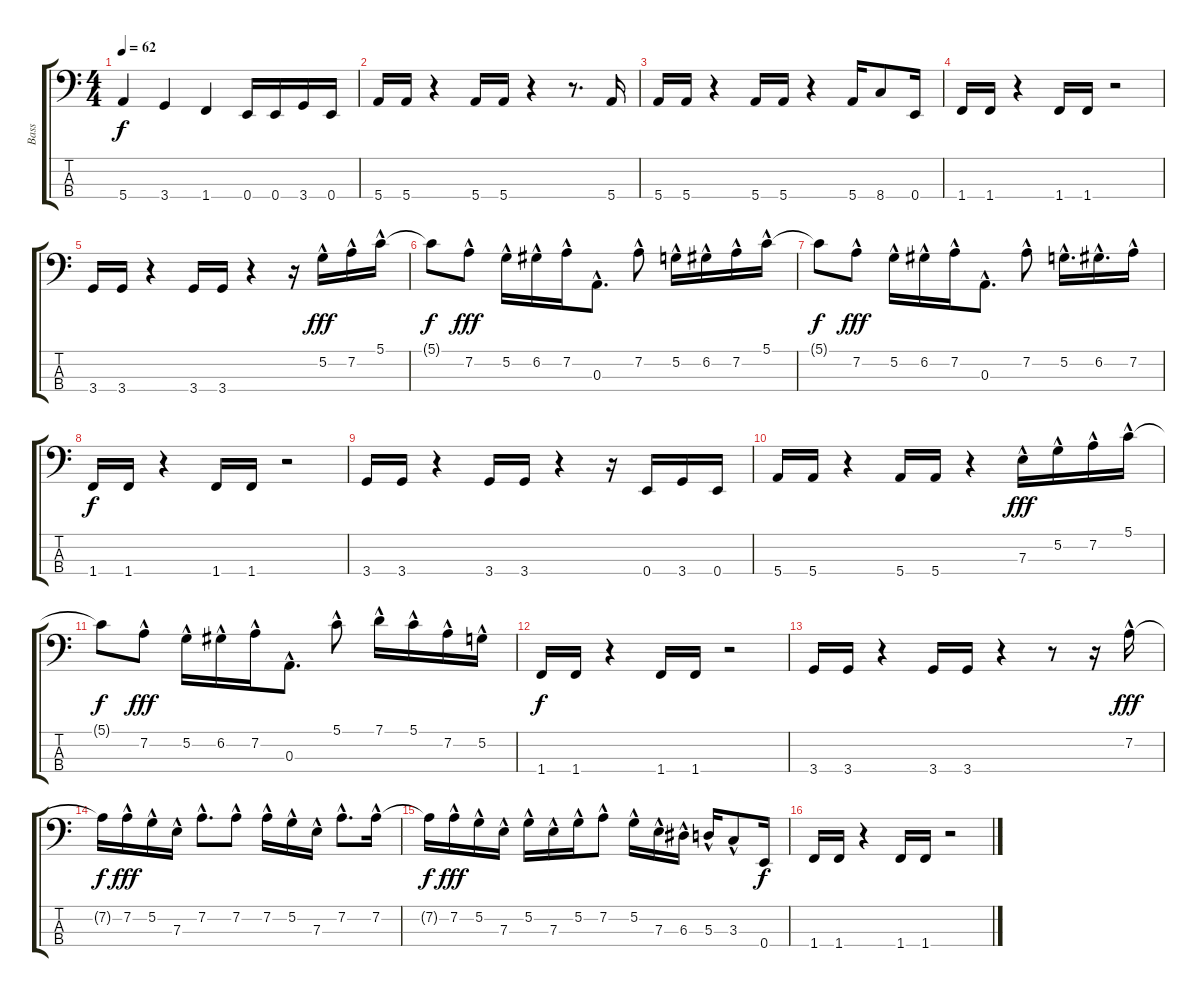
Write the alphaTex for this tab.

\track ("Bass" "Bass") {instrument electricbasspick}
\staff {score tabs}
\tuning (G2 D2 A1 E1) {hide}
\ts (4 4)
\tempo 62
\clef f4
\ks c
5.4.4{dy f} 3.4.4 1.4.4 0.4.16 0.4.16 3.4.16 0.4.16 |
5.4.16 5.4.16 r.4 5.4.16 5.4.16 r.4 r.8{d} 5.4.16 |
5.4.16 5.4.16 r.4 5.4.16 5.4.16 r.4 5.4.16 8.4.8 0.4.16 |
1.4.16 1.4.16 r.4 1.4.16 1.4.16 r.2 |
3.4.16 3.4.16 r.4 3.4.16 3.4.16 r.4 r.16 5.2{hac}.16{dy fff} 7.2{hac}.16 5.1{hac}.16 |
5.1{t}.8{dy f} 7.2{hac}.8{dy fff} 5.2{hac}.16 6.2{hac}.16 7.2{hac}.16 0.3{hac}.8{d} 7.2{hac}.8 5.2{hac}.16 6.2{hac}.16 7.2{hac}.16 5.1{hac}.16 |
5.1{t}.8{dy f} 7.2{hac}.8{dy fff} 5.2{hac}.16 6.2{hac}.16 7.2{hac}.16 0.3{hac}.8{d} 7.2{hac}.8 5.2{hac}.16{d} 6.2{hac}.16{d} 7.2{hac}.16 |
1.4.16{dy f} 1.4.16 r.4 1.4.16 1.4.16 r.2 |
3.4.16 3.4.16 r.4 3.4.16 3.4.16 r.4 r.16 0.4.16 3.4.16 0.4.16 |
5.4.16 5.4.16 r.4 5.4.16 5.4.16 r.4 7.3{hac}.16{dy fff} 5.2{hac}.16 7.2{hac}.16 5.1{hac}.16 |
5.1{t}.8{dy f} 7.2{hac}.8{dy fff} 5.2{hac}.16 6.2{hac}.16 7.2{hac}.16 0.3{hac}.8{d} 5.1{hac}.8 7.1{hac}.16 5.1{hac}.16 7.2{hac}.16 5.2{hac}.16 |
1.4.16{dy f} 1.4.16 r.4 1.4.16 1.4.16 r.2 |
3.4.16 3.4.16 r.4 3.4.16 3.4.16 r.4 r.8 r.16 7.2{hac}.16{dy fff} |
7.2{t}.16{dy f} 7.2{hac}.16{dy fff} 5.2{hac}.16 7.3{hac}.16 7.2{hac}.8{d} 7.2{hac}.8 7.2{hac}.16 5.2{hac}.16 7.3{hac}.16 7.2{hac}.8{d} 7.2{hac}.16 |
7.2{t}.16{dy f} 7.2{hac}.16{dy fff} 5.2{hac}.16 7.3{hac}.16 5.2{hac}.16 7.3{hac}.16 5.2{hac}.16 7.2{hac}.8 5.2{hac}.16 7.3{hac}.16 6.3{hac}.16 5.3{hac}.16 3.3{hac}.8 0.4.16{dy f} |
1.4.16 1.4.16 r.4 1.4.16 1.4.16 r.2
